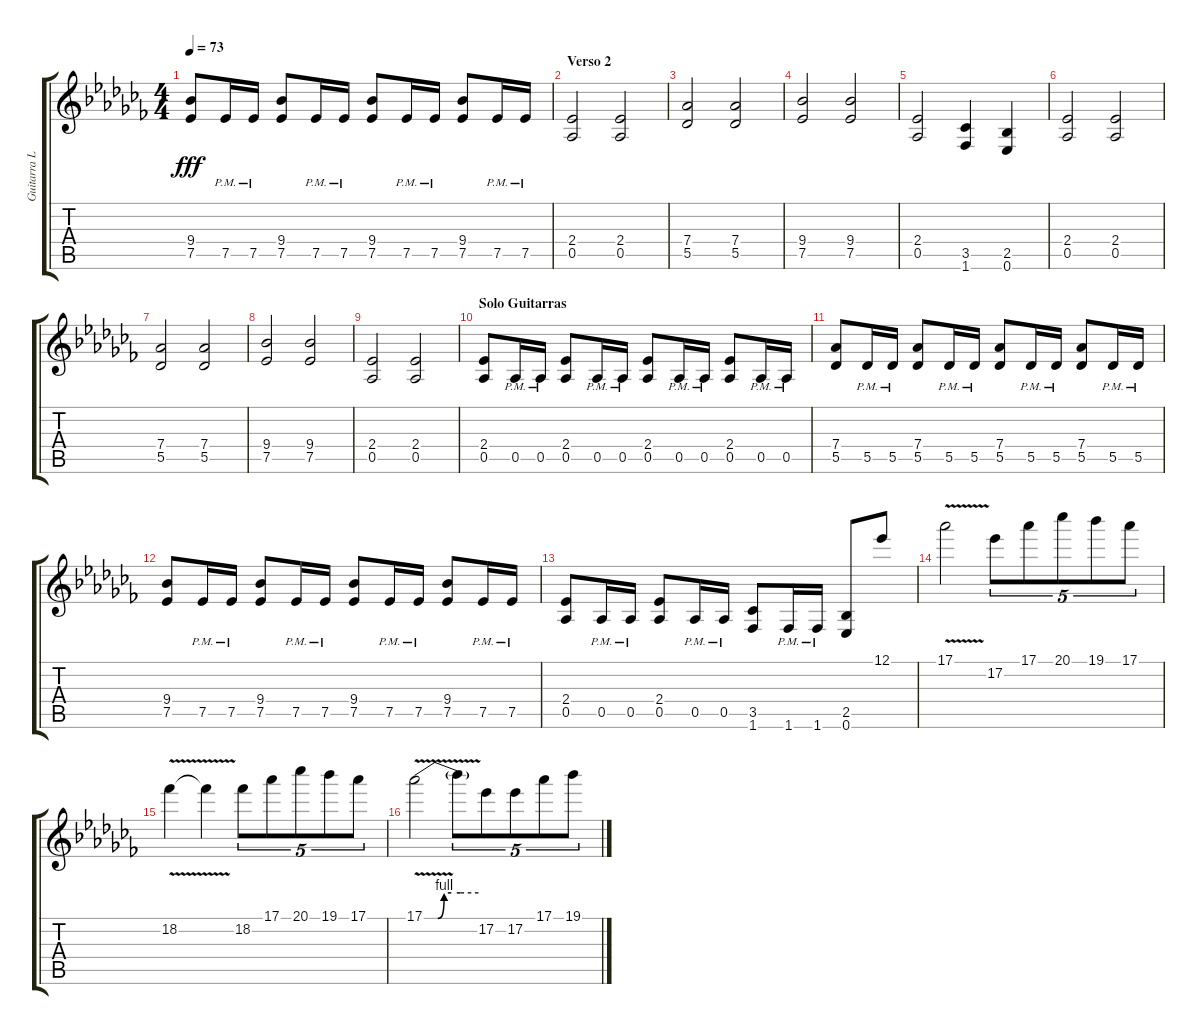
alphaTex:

\track ("Guitarra Lider2" "Guitarra L") {instrument distortionguitar}
\staff {score tabs}
\tuning (Eb4 Bb3 Gb3 Db3 Ab2 Eb2) {hide}
\ts (4 4)
\tempo 73
\clef g2
\ks abminor
(9.4 7.5).8{dy fff} 7.5{pm}.16 7.5{pm}.16 (9.4 7.5).8 7.5{pm}.16 7.5{pm}.16 (9.4 7.5).8 7.5{pm}.16 7.5{pm}.16 (9.4 7.5).8 7.5{pm}.16 7.5{pm}.16 |
\section ("" "Verso 2")
(2.4 0.5).2 (2.4 0.5).2 |
(7.4 5.5).2 (7.4 5.5).2 |
(9.4 7.5).2 (9.4 7.5).2 |
(2.4 0.5).2 (3.5 1.6).4 (2.5 0.6).4 |
(2.4 0.5).2 (2.4 0.5).2 |
(7.4 5.5).2 (7.4 5.5).2 |
(9.4 7.5).2 (9.4 7.5).2 |
(2.4 0.5).2 (2.4 0.5).2 |
\section ("" "Solo Guitarras")
(2.4 0.5).8 0.5{pm}.16 0.5{pm}.16 (2.4 0.5).8 0.5{pm}.16 0.5{pm}.16 (2.4 0.5).8 0.5{pm}.16 0.5{pm}.16 (2.4 0.5).8 0.5{pm}.16 0.5{pm}.16 |
(7.4 5.5).8 5.5{pm}.16 5.5{pm}.16 (7.4 5.5).8 5.5{pm}.16 5.5{pm}.16 (7.4 5.5).8 5.5{pm}.16 5.5{pm}.16 (7.4 5.5).8 5.5{pm}.16 5.5{pm}.16 |
(9.4 7.5).8 7.5{pm}.16 7.5{pm}.16 (9.4 7.5).8 7.5{pm}.16 7.5{pm}.16 (9.4 7.5).8 7.5{pm}.16 7.5{pm}.16 (9.4 7.5).8 7.5{pm}.16 7.5{pm}.16 |
(2.4 0.5).8 0.5{pm}.16 0.5{pm}.16 (2.4 0.5).8 0.5{pm}.16 0.5{pm}.16 (3.5 1.6).8 1.6{pm}.16 1.6{pm}.16 (2.5 0.6).8 12.1.8{volume 16 balance 8} |
17.1{v}.2 17.2.8{tu (5 4)} 17.1.8{tu (5 4)} 20.1.8{tu (5 4)} 19.1.8{tu (5 4)} 17.1.8{tu (5 4)} |
18.2{v}.4 18.2{t}.4 18.2.8{tu (5 4)} 17.1.8{tu (5 4)} 20.1.8{tu (5 4)} 19.1.8{tu (5 4)} 17.1.8{tu (5 4)} |
17.1{be (custom 0 0 15 0 22 4 30 4 40 4 60 4) v}.2 17.1{t}.8{tu (5 4)} 17.2.8{tu (5 4)} 17.2.8{tu (5 4)} 17.1.8{tu (5 4)} 19.1.8{tu (5 4)}
